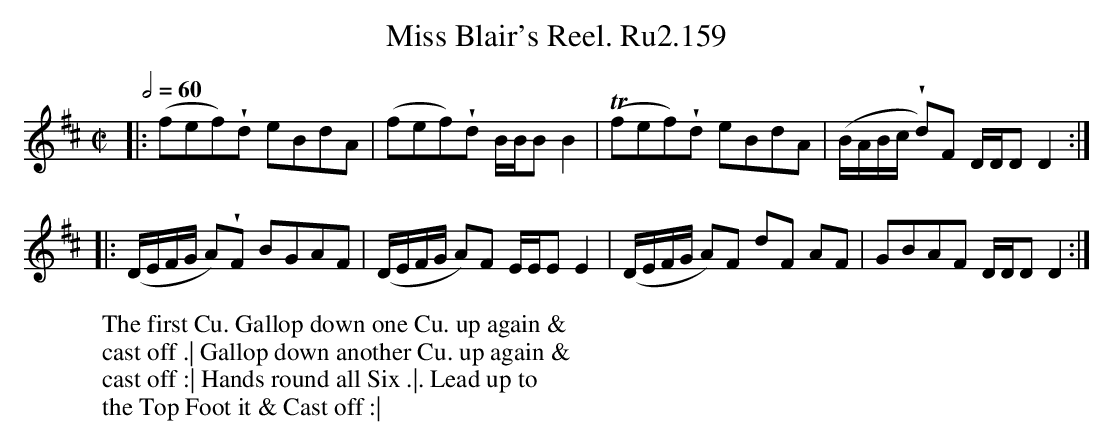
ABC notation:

X:1
T:Miss Blair's Reel. Ru2.159
M:C|
L:1/8
W:The first Cu. Gallop down one Cu. up again &
W:cast off .| Gallop down another Cu. up again &
W:cast off :| Hands round all Six .|. Lead up to
W:the Top Foot it & Cast off :|
Q:1/2=60
K:D
|:(fef)!wedge!d eBdA | (fef)!wedge!d B/B/B B2 | T(fef)!wedge!d eBdA | (B/A/B/c/ !wedge!d)F D/D/D D2 :|
|: (D/E/F/G/ A)!wedge!F BGAF | (D/E/F/G/ A)F E/E/E E2 | (D/E/F/G/ A)F dF AF | GBAF D/D/D D2 :|
